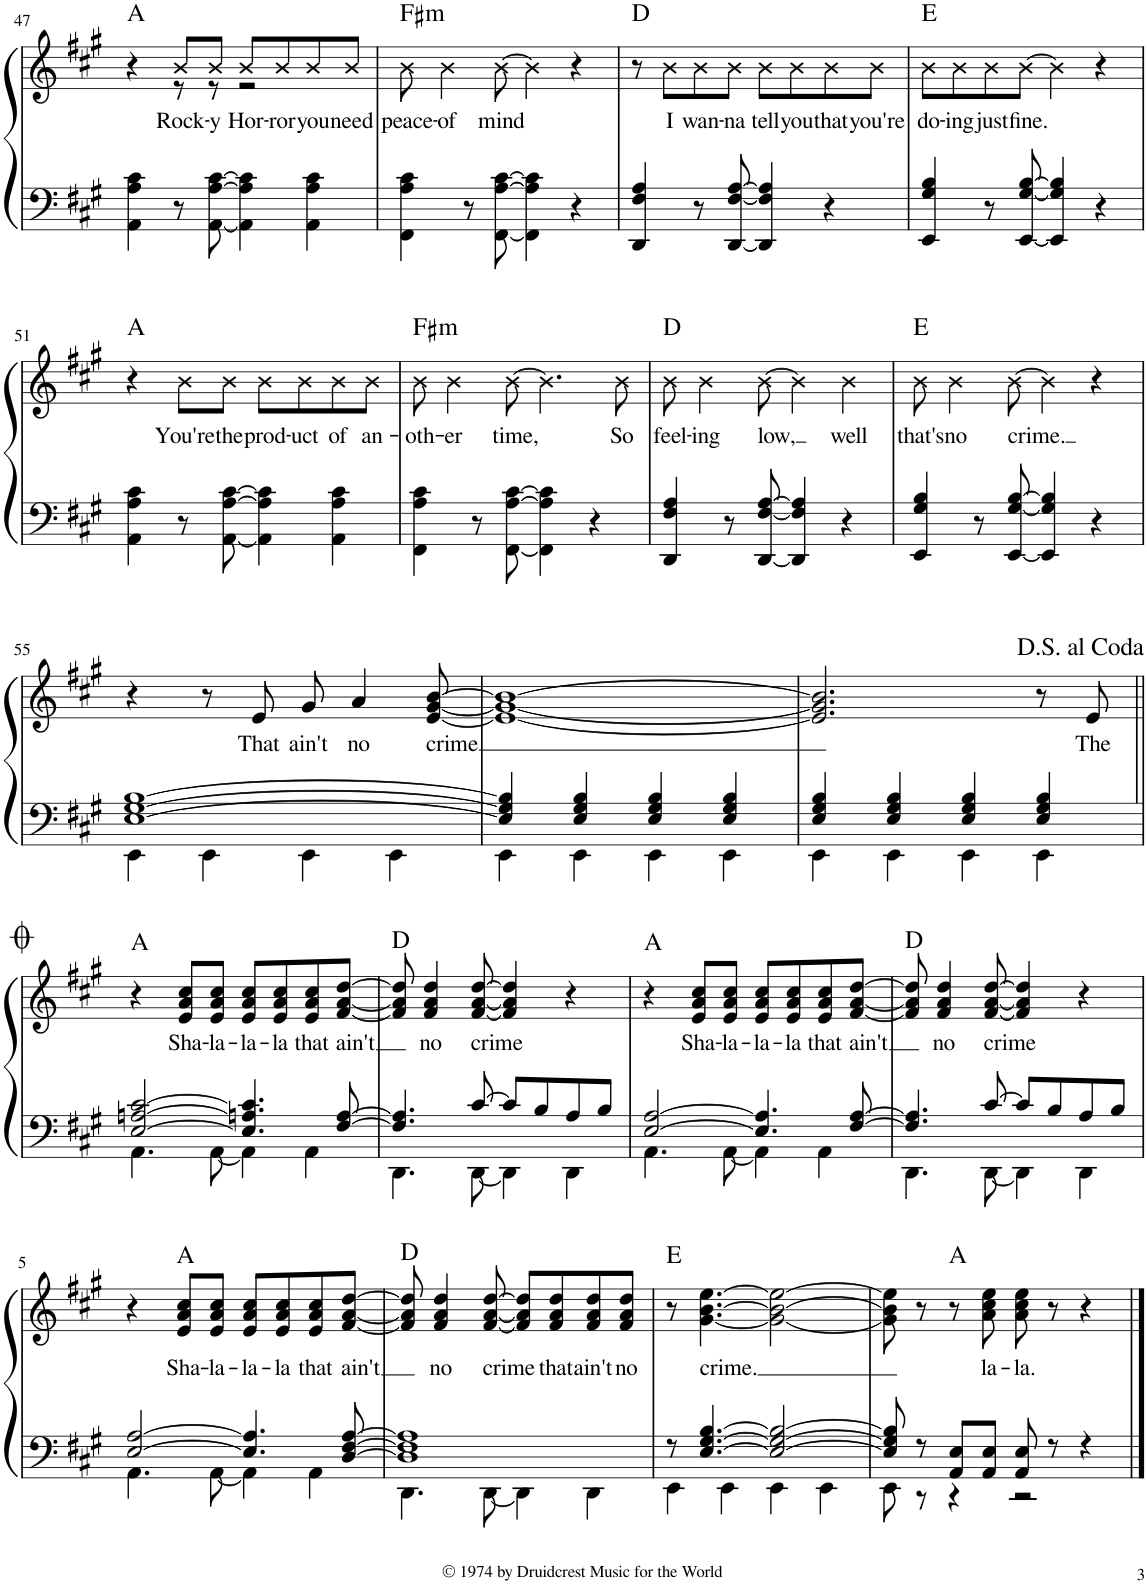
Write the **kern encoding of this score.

**kern	**kern	**text	**harte
*part1	*part1	*part1	*part1
*staff2	*staff1	*staff1	*
*I"Piano	*	*	*
*I'Pno.	*	*	*
!!LO:PB:g=z
*clefF4	*clefG2	*	*
*k[f#c#g#]	*k[f#c#g#]	*	*
*M4/4	*M4/4	*	*
=47	=47	=47	=47
*	*^	*	*
4AA\ 4A\ 4c#\	4r	4ryy	.	A:maj
!	!	!	!LO:LY:b	!
8r	8b/L	8r	Rock-	.
!	!	!	!LO:LY:b	!
[8AA\ [8A\ [8c#\	8b/J	8r	-y	.
!	!	!	!LO:LY:b	!
4AA\] 4A\] 4c#\]	8b/L	2r	Hor-	.
!	!	!	!LO:LY:b	!
.	8b/	.	-ror	.
!	!	!	!LO:LY:b	!
4AA\ 4A\ 4c#\	8b/	.	you	.
!	!	!	!LO:LY:b	!
.	8b/J	.	need	.
*	*v	*v	*	*
=48	=48	=48	=48
!	!	!LO:LY:b	!LO:H:kt=m
4FF#\ 4A\ 4c#\	8b\	peace-	F#:min
!	!	!LO:LY:b	!
.	4b\	-of	.
8r	.	.	.
!	!	!LO:LY:b	!
[8FF#\ [8A\ [8c#\	[8b\	-mind	.
4FF#\] 4A\] 4c#\]	4b\]	.	.
4r	4r	.	.
=49	=49	=49	=49
4DD/ 4F#/ 4A/	8r	.	D:maj
!	!	!LO:LY:b	!
.	8b\L	I	.
!	!	!LO:LY:b	!
8r	8b\	wan-	.
!	!	!LO:LY:b	!
[8DD/ [8F#/ [8A/	8b\J	-na	.
!	!	!LO:LY:b	!
4DD/] 4F#/] 4A/]	8b\L	tell	.
!	!	!LO:LY:b	!
.	8b\	you	.
!	!	!LO:LY:b	!
4r	8b\	that	.
!	!	!LO:LY:b	!
.	8b\J	you're	.
=50	=50	=50	=50
!	!	!LO:LY:b	!
4EE/ 4G#/ 4B/	8b\L	do-	E:maj
!	!	!LO:LY:b	!
.	8b\	-ing	.
!	!	!LO:LY:b	!
8r	8b\	just	.
!	!	!LO:LY:b	!
[8EE/ [8G#/ [8B/	[8b\J	fine.	.
4EE/] 4G#/] 4B/]	4b\]	.	.
4r	4r	.	.
!!LO:LB:g=z
=51	=51	=51	=51
4AA\ 4A\ 4c#\	4r	.	A:maj
!	!	!LO:LY:b	!
8r	8b\L	You're	.
!	!	!LO:LY:b	!
[8AA\ [8A\ [8c#\	8b\J	the	.
!	!	!LO:LY:b	!
4AA\] 4A\] 4c#\]	8b\L	prod-	.
!	!	!LO:LY:b	!
.	8b\	-uct	.
!	!	!LO:LY:b	!
4AA\ 4A\ 4c#\	8b\	of	.
!	!	!LO:LY:b	!
.	8b\J	an-	.
=52	=52	=52	=52
!	!	!LO:LY:b	!LO:H:kt=m
4FF#\ 4A\ 4c#\	8b\	-oth-	F#:min
!	!	!LO:LY:b	!
.	4b\	-er	.
8r	.	.	.
!	!	!LO:LY:b	!
[8FF#\ [8A\ [8c#\	[8b\	time,	.
4FF#\] 4A\] 4c#\]	4.b\]	.	.
4r	.	.	.
!	!	!LO:LY:b	!
.	8b\	So	.
=53	=53	=53	=53
!	!	!LO:LY:b	!
4DD/ 4F#/ 4A/	8b\	feel-	D:maj
!	!	!LO:LY:b	!
.	4b\	-ing	.
8r	.	.	.
!	!	!LO:LY:b	!
[8DD/ [8F#/ [8A/	[8b\	low,	.
4DD/] 4F#/] 4A/]	4b\]	.	.
!	!	!LO:LY:b	!
4r	4b\	well	.
=54	=54	=54	=54
!	!	!LO:LY:b	!
4EE/ 4G#/ 4B/	8b\	that's	E:maj
!	!	!LO:LY:b	!
.	4b\	no	.
8r	.	.	.
!	!	!LO:LY:b	!
[8EE/ [8G#/ [8B/	[8b\	crime.	.
4EE/] 4G#/] 4B/]	4b\]	.	.
4r	4r	.	.
!!LO:LB:g=z
=55	=55	=55	=55
*^	*	*	*
[1E [1G# [1B	4EE\	4r	.	.
.	4EE\	8r	.	.
!	!	!	!LO:LY:b	!
.	.	8e/	That	.
!	!	!	!LO:LY:b	!
.	4EE\	8g#/	ain't	.
!	!	!	!LO:LY:b	!
.	.	4a/	no	.
.	4EE\	.	.	.
!	!	!	!LO:LY:b	!
.	.	[8e/ [8g#/ [8b/	crime	.
=56	=56	=56	=56	=56
4E/] 4G#/] 4B/]	4EE\	1e_ 1g#_ 1b_	.	.
4E/ 4G#/ 4B/	4EE\	.	.	.
4E/ 4G#/ 4B/	4EE\	.	.	.
4E/ 4G#/ 4B/	4EE\	.	.	.
=57	=57	=57	=57	=57
4E/ 4G#/ 4B/	4EE\	2.e/] 2.g#/] 2.b/]	.	.
4E/ 4G#/ 4B/	4EE\	.	.	.
4E/ 4G#/ 4B/	4EE\	.	.	.
4E/ 4G#/ 4B/	4EE\	8r	.	.
!	!	!	!LO:LY:b	!
.	.	8e/	The	.
!!LO:LB:g=z
=1||	=1||	=1||	=1||	=1||
[2E/ [2An/ [2c#/	4.AA\	4r	.	A:maj
!	!	!	!LO:LY:b	!
.	.	8e/ 8a/ 8cc#/L	Sha-	.
!	!	!	!LO:LY:b	!
.	[8AA\	8e/ 8a/ 8cc#/J	-la-	.
!	!	!	!LO:LY:b	!
4.E/] 4.An/] 4.c#/]	4AA\]	8e/ 8a/ 8cc#/L	-la-	.
!	!	!	!LO:LY:b	!
.	.	8e/ 8a/ 8cc#/	-la	.
!	!	!	!LO:LY:b	!
.	4AA\	8e/ 8a/ 8cc#/	that	.
!	!	!	!LO:LY:b	!
[8F#/ [8A/	.	[8f#/ [8a/ [8dd/J	ain't	.
=2	=2	=2	=2	=2
4.F#/] 4.A/]	4.DD\	8f#/] 8a/] 8dd/]	.	D:maj
!	!	!	!LO:LY:b	!
.	.	4f#/ 4a/ 4dd/	no	.
!	!	!	!LO:LY:b	!
[8c#/	[8DD\	[8f#/ [8a/ [8dd/	crime	.
8c#/L]	4DD\]	4f#/] 4a/] 4dd/]	.	.
8B/	.	.	.	.
8A/	4DD\	4r	.	.
8B/J	.	.	.	.
=3	=3	=3	=3	=3
[2E/ [2A/	4.AA\	4r	.	A:maj
!	!	!	!LO:LY:b	!
.	.	8e/ 8a/ 8cc#/L	Sha-	.
!	!	!	!LO:LY:b	!
.	[8AA\	8e/ 8a/ 8cc#/J	-la-	.
!	!	!	!LO:LY:b	!
4.E/] 4.A/]	4AA\]	8e/ 8a/ 8cc#/L	-la-	.
!	!	!	!LO:LY:b	!
.	.	8e/ 8a/ 8cc#/	-la	.
!	!	!	!LO:LY:b	!
.	4AA\	8e/ 8a/ 8cc#/	that	.
!	!	!	!LO:LY:b	!
[8F#/ [8A/	.	[8f#/ [8a/ [8dd/J	ain't	.
=4	=4	=4	=4	=4
4.F#/] 4.A/]	4.DD\	8f#/] 8a/] 8dd/]	.	D:maj
!	!	!	!LO:LY:b	!
.	.	4f#/ 4a/ 4dd/	no	.
!	!	!	!LO:LY:b	!
[8c#/	[8DD\	[8f#/ [8a/ [8dd/	crime	.
8c#/L]	4DD\]	4f#/] 4a/] 4dd/]	.	.
8B/	.	.	.	.
8A/	4DD\	4r	.	.
8B/J	.	.	.	.
!!LO:LB:g=z
=5	=5	=5	=5	=5
[2E/ [2A/	4.AA\	4r	.	.
!	!	!	!LO:LY:b	!
.	.	8e/ 8a/ 8cc#/L	Sha-	A:maj
!	!	!	!LO:LY:b	!
.	[8AA\	8e/ 8a/ 8cc#/J	-la-	.
!	!	!	!LO:LY:b	!
4.E/] 4.A/]	4AA\]	8e/ 8a/ 8cc#/L	-la-	.
!	!	!	!LO:LY:b	!
.	.	8e/ 8a/ 8cc#/	-la	.
!	!	!	!LO:LY:b	!
.	4AA\	8e/ 8a/ 8cc#/	that	.
!	!	!	!LO:LY:b	!
[8D/ [8F#/ [8A/	.	[8f#/ [8a/ [8dd/J	ain't	.
=6	=6	=6	=6	=6
1D] 1F#] 1A]	4.DD\	8f#/] 8a/] 8dd/]	.	D:maj
!	!	!	!LO:LY:b	!
.	.	4f#/ 4a/ 4dd/	no	.
!	!	!	!LO:LY:b	!
.	[8DD\	[8f#/ [8a/ [8dd/	crime	.
.	4DD\]	8f#/] 8a/] 8dd/]L	.	.
!	!	!	!LO:LY:b	!
.	.	8f#/ 8a/ 8dd/	that	.
!	!	!	!LO:LY:b	!
.	4DD\	8f#/ 8a/ 8dd/	ain't	.
!	!	!	!LO:LY:b	!
.	.	8f#/ 8a/ 8dd/J	no	.
=7	=7	=7	=7	=7
8r	4EE\	8r	.	E:maj
!	!	!	!LO:LY:b	!
[4.E/ [4.G#/ [4.B/	.	[4.g#\ [4.b\ [4.ee\	crime.	.
.	4EE\	.	.	.
2E/_ 2G#/_ 2B/_	4EE\	2g#\_ 2b\_ 2ee\_	.	.
.	4EE\	.	.	.
=8	=8	=8	=8	=8
8E/] 8G#/] 8B/]	8EE\	8g#\] 8b\] 8ee\]	.	.
8r	8r	8r	.	.
8AA/ 8E/L	4r	8r	.	A:maj
!	!	!	!LO:LY:b	!
8AA/ 8E/J	.	8a\ 8cc#\ 8ee\	-la-	.
!	!	!	!LO:LY:b	!
8AA/ 8E/	2r	8a\ 8cc#\ 8ee\	-la.	.
8r	.	8r	.	.
4r	.	4r	.	.
*v	*v	*	*	*
==	==	==	==
*-	*-	*-	*-
